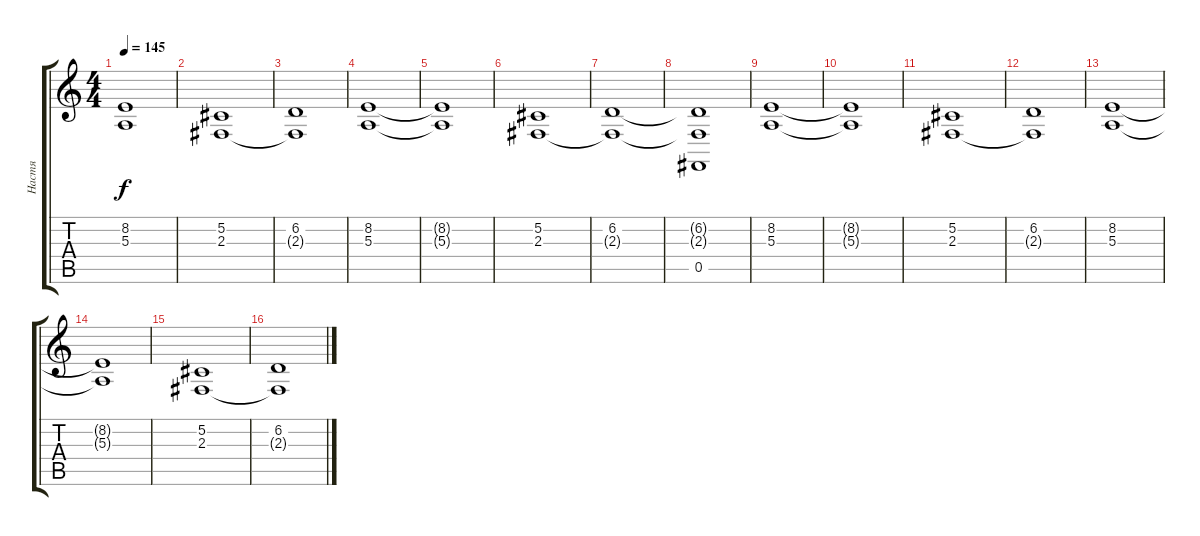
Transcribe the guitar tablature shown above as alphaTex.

\track ("Настя" "Настя") {instrument stringensemble2}
\staff {score tabs}
\tuning (Db4 Ab3 E3 B2 Gb2 B1) {hide}
\ts (4 4)
\tempo 145
\clef g2
\ks c
(8.2{t} 5.3{t}).1{dy f} |
(5.2 2.3).1 |
(6.2 2.3{t}).1 |
(8.2 5.3).1 |
(8.2{t} 5.3{t}).1 |
(5.2 2.3).1 |
(6.2 2.3{t}).1 |
(6.2{t} 2.3{t} 0.5).1 |
(8.2 5.3).1 |
(8.2{t} 5.3{t}).1 |
(5.2 2.3).1 |
(6.2 2.3{t}).1 |
(8.2 5.3).1 |
(8.2{t} 5.3{t}).1 |
(5.2 2.3).1 |
(6.2 2.3{t}).1
